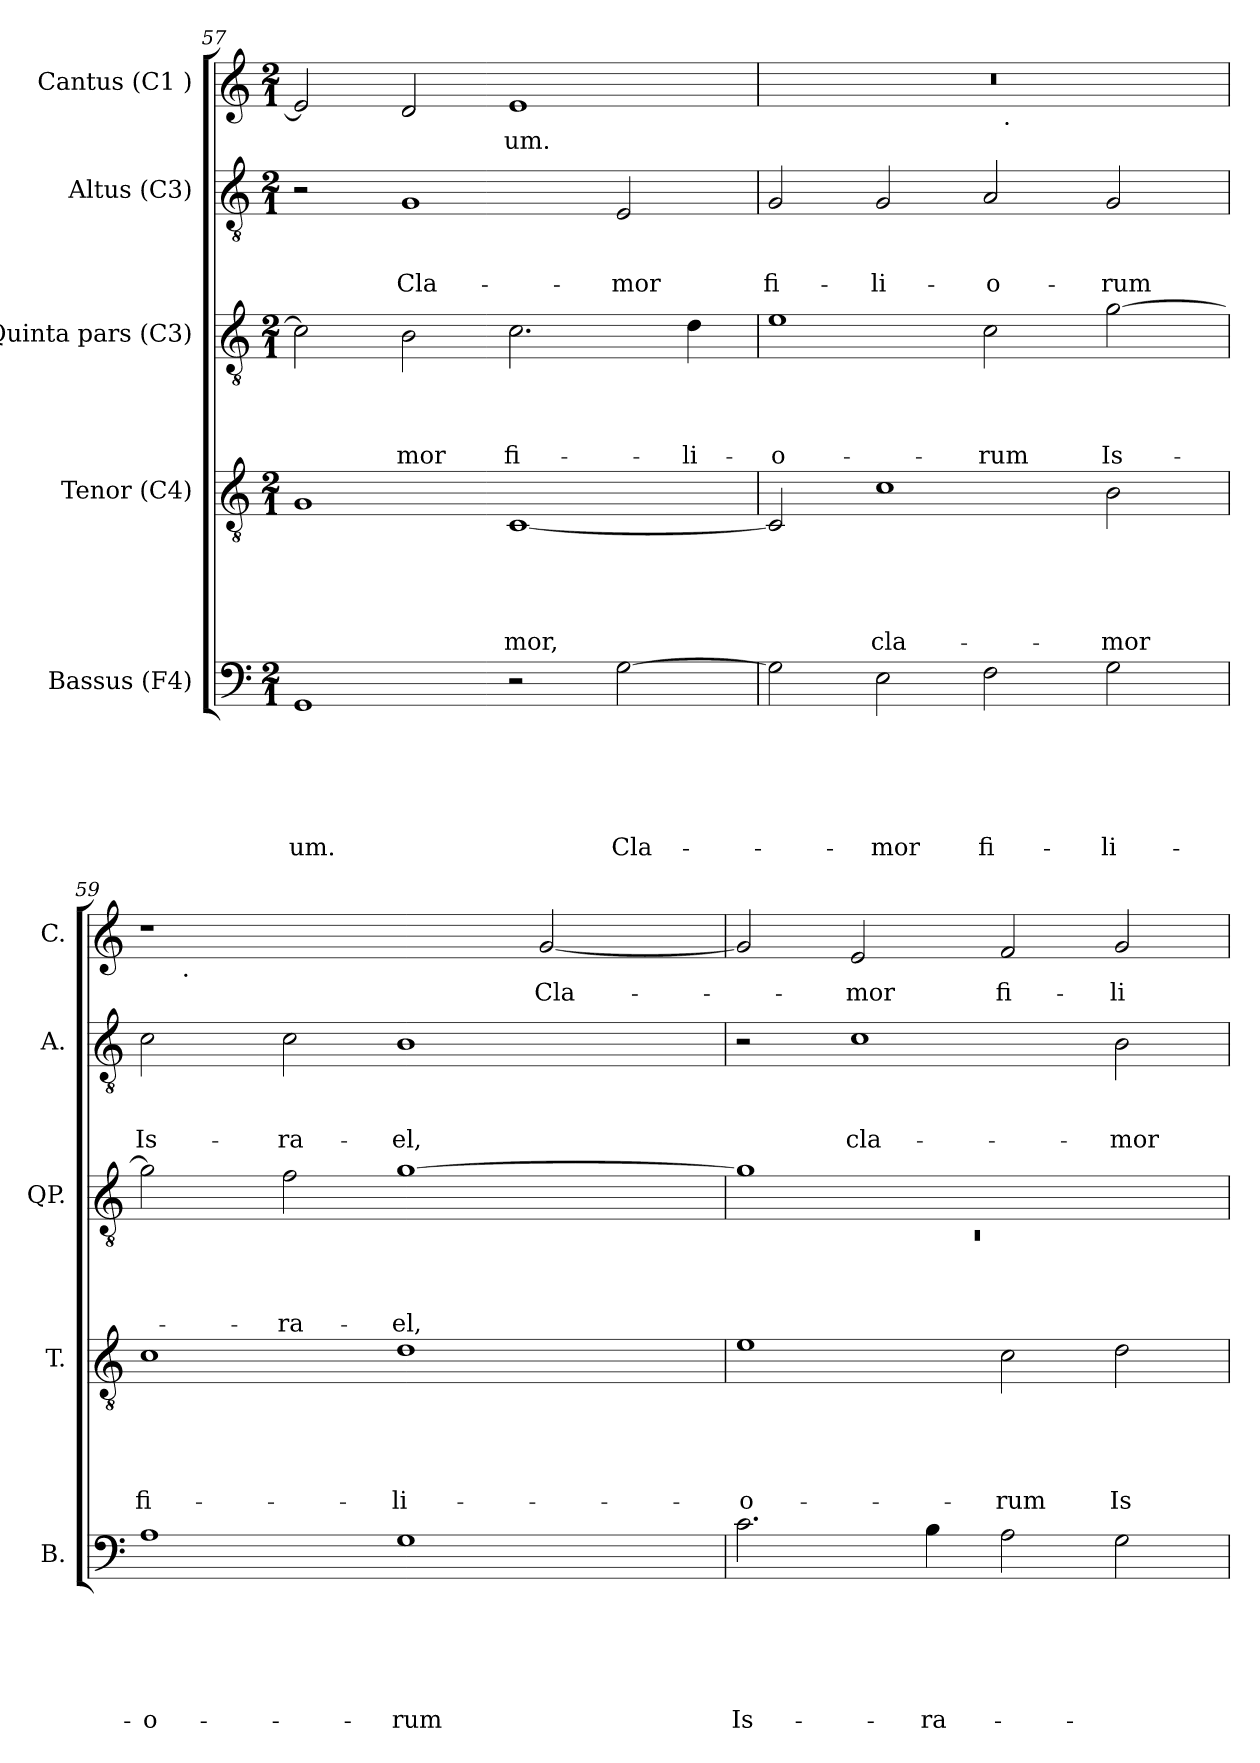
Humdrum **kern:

**kern	**text	**text	**text	**text	**text	**text	**kern	**text	**text	**text	**text	**text	**kern	**text	**text	**text	**text	**kern	**text	**text	**text	**kern	**text
*part5	*part5	*part5	*part5	*part5	*part5	*part5	*part4	*part4	*part4	*part4	*part4	*part4	*part3	*part3	*part3	*part3	*part3	*part2	*part2	*part2	*part2	*part1	*part1
*staff5	*staff5	*staff5	*staff5	*staff5	*staff5	*staff5	*staff4	*staff4	*staff4	*staff4	*staff4	*staff4	*staff3	*staff3	*staff3	*staff3	*staff3	*staff2	*staff2	*staff2	*staff2	*staff1	*staff1
*I"Bassus (F4)	*	*	*	*	*	*	*I"Tenor (C4)	*	*	*	*	*	*I"Quinta pars (C3)	*	*	*	*	*I"Altus (C3)	*	*	*	*I"Cantus (C1 )	*
*I'B.	*	*	*	*	*	*	*I'T.	*	*	*	*	*	*I'QP.	*	*	*	*	*I'A.	*	*	*	*I'C.	*
*clefF4	*	*	*	*	*	*	*clefGv2	*	*	*	*	*	*clefGv2	*	*	*	*	*clefGv2	*	*	*	*clefG2	*
*k[]	*	*	*	*	*	*	*k[]	*	*	*	*	*	*k[]	*	*	*	*	*k[]	*	*	*	*k[]	*
*C:	*	*	*	*	*	*	*C:	*	*	*	*	*	*C:	*	*	*	*	*C:	*	*	*	*C:	*
*M2/1	*	*	*	*	*	*	*M2/1	*	*	*	*	*	*M2/1	*	*	*	*	*M2/1	*	*	*	*M2/1	*
=57	=57	=57	=57	=57	=57	=57	=57	=57	=57	=57	=57	=57	=57	=57	=57	=57	=57	=57	=57	=57	=57	=57	=57
!	!	!	!	!	!	!LO:LY:b	!	!	!	!	!	!	!	!	!	!	!	!	!	!	!	!	!
1GG	.	.	.	.	.	-um.	1G	.	.	.	.	.	2c\]	.	.	.	.	2r	.	.	.	2e/]	.
!	!	!	!	!	!	!	!	!	!	!	!	!	!	!	!	!	!LO:LY:b	!	!	!	!LO:LY:b	!	!
.	.	.	.	.	.	.	.	.	.	.	.	.	2B\	.	.	.	-mor	1G	.	.	Cla-	2d/	.
!	!	!	!	!	!	!	!	!	!	!	!	!LO:LY:b	!	!	!	!	!LO:LY:b	!	!	!	!	!	!LO:LY:b
2r	.	.	.	.	.	.	[>1C	.	.	.	.	-mor,	2.c\	.	.	.	fi-	.	.	.	.	1e	-um.
!	!	!	!	!	!	!LO:LY:b	!	!	!	!	!	!	!	!	!	!	!	!	!	!	!LO:LY:b	!	!
[>2G\	.	.	.	.	.	Cla-	.	.	.	.	.	.	.	.	.	.	.	2E/	.	.	-mor	.	.
!	!	!	!	!	!	!	!	!	!	!	!	!	!	!	!	!	!LO:LY:b	!	!	!	!	!	!
.	.	.	.	.	.	.	.	.	.	.	.	.	4d\	.	.	.	-li-	.	.	.	.	.	.
!!LO:PB:g=z
=58	=58	=58	=58	=58	=58	=58	=58	=58	=58	=58	=58	=58	=58	=58	=58	=58	=58	=58	=58	=58	=58	=58	=58
!	!	!	!	!	!	!	!	!	!	!	!	!	!	!	!	!	!LO:LY:b:rj	!	!	!	!LO:LY:b	!	!
*	*	*	*	*	*	*	*	*	*	*	*	*	*	*	*	*	*	*	*	*	*	*^	*
2G\]	.	.	.	.	.	.	2C/]	.	.	.	.	.	1e	.	.	.	-o-	2G/	.	.	fi-	0r	1ryy	.
!	!	!	!	!	!	!LO:LY:b	!	!	!	!	!	!LO:LY:b	!	!	!	!	!	!	!	!	!LO:LY:b	!	!	!
2E\	.	.	.	.	.	-mor	1c	.	.	.	.	cla-	.	.	.	.	.	2G/	.	.	-li-	.	.	.
!	!	!	!	!	!	!LO:LY:b	!	!	!	!	!	!	!	!	!	!	!LO:LY:b	!	!	!	!LO:LY:b	!	!	!
2F\	.	.	.	.	.	fi-	.	.	.	.	.	.	2c\	.	.	.	-rum	2A/	.	.	-o-	.	32ryy	.
!	!	!	!	!	!	!	!	!	!	!	!	!	!	!	!	!	!	!	!	!	!	!	!LO:TX:b:t=.	!
.	.	.	.	.	.	.	.	.	.	.	.	.	.	.	.	.	.	.	.	.	.	.	2ryy	.
!	!	!	!	!	!	!LO:LY:b	!	!	!	!	!	!LO:LY:b	!	!	!	!	!LO:LY:b	!	!	!	!LO:LY:b	!	!	!
2G\	.	.	.	.	.	-li-	2B\	.	.	.	.	-mor	[>2g\	.	.	.	Is-	2G/	.	.	-rum	.	.	.
.	.	.	.	.	.	.	.	.	.	.	.	.	.	.	.	.	.	.	.	.	.	.	4...ryy	.
=59	=59	=59	=59	=59	=59	=59	=59	=59	=59	=59	=59	=59	=59	=59	=59	=59	=59	=59	=59	=59	=59	=59	=59	=59
!	!	!	!	!	!	!LO:LY:b:rj	!	!	!	!	!	!LO:LY:b	!	!	!	!	!	!	!	!	!LO:LY:b	!	!	!
1A	.	.	.	.	.	-o-	1c	.	.	.	.	fi-	2g\]	.	.	.	.	2c\	.	.	Is-	1r	16.ryy	.
!	!	!	!	!	!	!	!	!	!	!	!	!	!	!	!	!	!	!	!	!	!	!	!LO:TX:b:t=.	!
.	.	.	.	.	.	.	.	.	.	.	.	.	.	.	.	.	.	.	.	.	.	.	1ryy	.
!	!	!	!	!	!	!	!	!	!	!	!	!	!	!	!	!	!LO:LY:b	!	!	!	!LO:LY:b	!	!	!
.	.	.	.	.	.	.	.	.	.	.	.	.	2f\	.	.	.	-ra-	2c\	.	.	-ra-	.	.	.
!	!	!	!	!	!	!LO:LY:b	!	!	!	!	!	!LO:LY:b:rj	!	!	!	!	!LO:LY:b	!	!	!	!LO:LY:b	!	!	!
1G	.	.	.	.	.	-rum	1d	.	.	.	.	-li-	[>1g	.	.	.	-el,	1B	.	.	-el,	2ryy	.	.
.	.	.	.	.	.	.	.	.	.	.	.	.	.	.	.	.	.	.	.	.	.	.	2ryy	.
!	!	!	!	!	!	!	!	!	!	!	!	!	!	!	!	!	!	!	!	!	!	!	!	!LO:LY:b
.	.	.	.	.	.	.	.	.	.	.	.	.	.	.	.	.	.	.	.	.	.	[<2g/	.	Cla-
.	.	.	.	.	.	.	.	.	.	.	.	.	.	.	.	.	.	.	.	.	.	.	4ryy	.
.	.	.	.	.	.	.	.	.	.	.	.	.	.	.	.	.	.	.	.	.	.	.	8ryy	.
.	.	.	.	.	.	.	.	.	.	.	.	.	.	.	.	.	.	.	.	.	.	.	32ryy	.
=60	=60	=60	=60	=60	=60	=60	=60	=60	=60	=60	=60	=60	=60	=60	=60	=60	=60	=60	=60	=60	=60	=60	=60	=60
*	*	*	*	*	*	*	*	*	*	*	*	*	*^	*	*	*	*	*	*	*	*	*	*	*
!	!	!	!	!	!	!LO:LY:b	!	!	!	!	!	!LO:LY:b:rj	!	!LO:N:vis=1	!	!	!	!	!	!	!	!	!	!	!
*	*	*	*	*	*	*	*	*	*	*	*	*	*	*	*	*	*	*	*	*	*	*	*v	*v	*
2.c\	.	.	.	.	.	Is-	1e	.	.	.	.	-o-	1g]	0rC	.	.	.	.	2r	.	.	.	2g/]	.
!	!	!	!	!	!	!	!	!	!	!	!	!	!	!	!	!	!	!	!	!	!	!LO:LY:b	!	!LO:LY:b
.	.	.	.	.	.	.	.	.	.	.	.	.	.	.	.	.	.	.	1c	.	.	cla-	2e/	-mor
!	!	!	!	!	!	!LO:LY:b	!	!	!	!	!	!	!	!	!	!	!	!	!	!	!	!	!	!
4B\	.	.	.	.	.	-ra-	.	.	.	.	.	.	.	.	.	.	.	.	.	.	.	.	.	.
!	!	!	!	!	!	!	!	!	!	!	!	!LO:LY:b	!	!	!	!	!	!	!	!	!	!	!	!LO:LY:b
2A\	.	.	.	.	.	.	2c\	.	.	.	.	-rum	1ryy	.	.	.	.	.	.	.	.	.	2f/	fi-
!	!	!	!	!	!	!	!	!	!	!	!	!LO:LY:b	!	!	!	!	!	!	!	!	!	!LO:LY:b	!	!LO:LY:b
2G\	.	.	.	.	.	.	2d\	.	.	.	.	Is-	.	.	.	.	.	.	2B\	.	.	-mor	2g/	-li-
*	*	*	*	*	*	*	*	*	*	*	*	*	*v	*v	*	*	*	*	*	*	*	*	*	*
=	=	=	=	=	=	=	=	=	=	=	=	=	=	=	=	=	=	=	=	=	=	=	=
*-	*-	*-	*-	*-	*-	*-	*-	*-	*-	*-	*-	*-	*-	*-	*-	*-	*-	*-	*-	*-	*-	*-	*-
